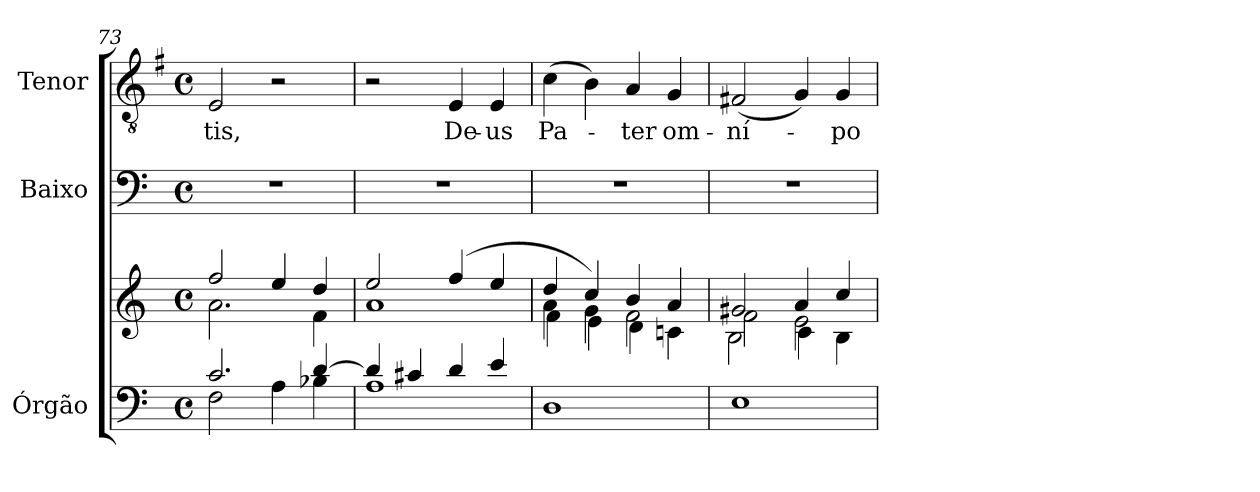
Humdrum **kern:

**kern	**kern	**kern	**kern	**text
*part3	*part3	*part2	*part1	*part1
*staff4	*staff3	*staff2	*staff1	*staff1
*I"Órgão	*	*I"Baixo	*I"Tenor	*
*I'Órg.	*	*	*I'Tr.	*
*clefF4	*clefG2	*clefF4	*clefGv2	*
*	*	*	*ITrd4c7	*
*k[]	*k[]	*k[]	*k[]	*
*C:	*C:	*C:	*C:	*
*M4/4	*M4/4	*M4/4	*M4/4	*
*met(c)	*met(c)	*met(c)	*met(c)	*
=73	=73	=73	=73	=73
*^	*^	*	*	*
!	!	!	!	!	!	!LO:LY:b:color=#000000
2.ci/	2Fi\	2ffi/	2.ai\	1r	2AAi/	-tis,
.	4Ai\	4eei/	.	.	2r	.
[>4di/	4B-Xi\	4ddi/	4fi\	.	.	.
=74	=74	=74	=74	=74	=74	=74
4di/]	1Ai	2eei/	1ai	1r	2r	.
4c#Xi/	.	.	.	.	.	.
!	!	!	!	!	!	!LO:LY:b:color=#000000
4di/	.	(4ffi/	.	.	4AAi/	De-
!	!	!	!	!	!	!LO:LY:b:color=#000000
4ei/	.	4eei/	.	.	4AAi/	-us
*v	*v	*	*	*	*	*
=75	=75	=75	=75	=75	=75
*	*	*^	*	*	*
!	!	!	!	!	!	!LO:LY:b:color=#000000
1Di	4ddi/	4ai\	4fi\	1r	(4Fi\	Pa-
.	4cci/)	4gi\	4ei\	.	4Ei\)	.
!	!	!	!	!	!	!LO:LY:b:color=#000000
.	4bi/	2fi\	4di\	.	4Di/	-ter
!	!	!	!	!	!	!LO:LY:b:color=#000000
.	4ai/	.	4cni\	.	4Ci/	om-
!!LO:LB:g=z
=76	=76	=76	=76	=76	=76	=76
!	!	!	!	!	!	!LO:LY:b:color=#000000
1Ei	2g#Xi/	2fi\	2Bi\	1r	(2BBni/	-ní-
.	4ai/	2ei\	4ci\	.	4Ci/)	.
!	!	!	!	!	!	!LO:LY:b:color=#000000
.	4cci/	.	4Bi\	.	4Ci/	-po-
*	*v	*v	*v	*	*	*
=	=	=	=	=
*-	*-	*-	*-	*-
